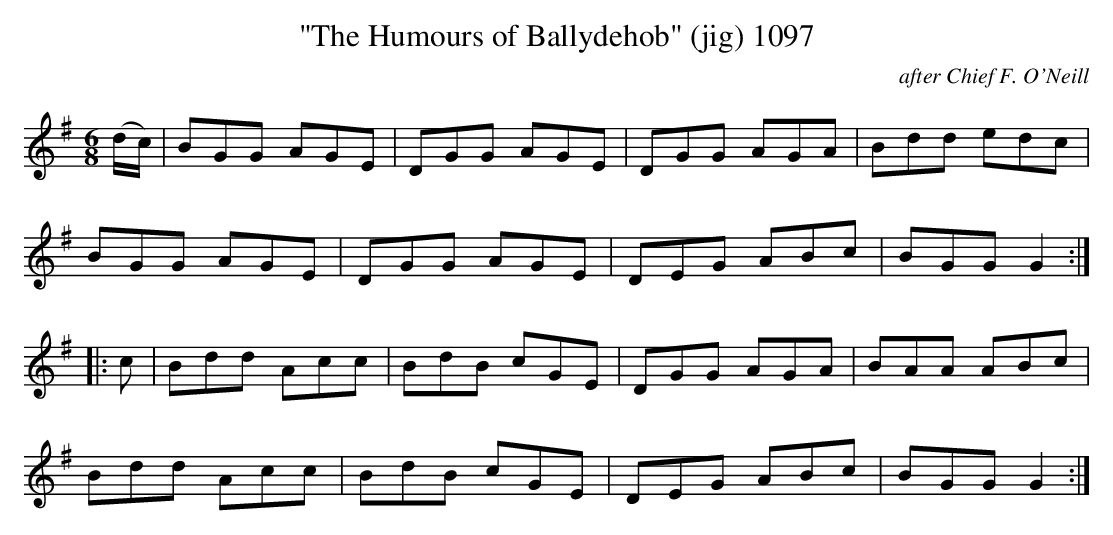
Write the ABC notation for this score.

X:1
T:"The Humours of Ballydehob" (jig) 1097
C:after Chief F. O'Neill
BRENNAN July 2003 (HTTP://WWW.SOSYOURMOM.COM)
M:6/8
L:1/8
K:G
(d/2c/2)|BGG AGE|DGG AGE|DGG AGA|Bdd edc|
BGG AGE|DGG AGE|DEG ABc|BGG G2:|
|:c|Bdd Acc|BdB cGE|DGG AGA|BAA ABc|
Bdd Acc|BdB cGE|DEG ABc|BGG G2:|
